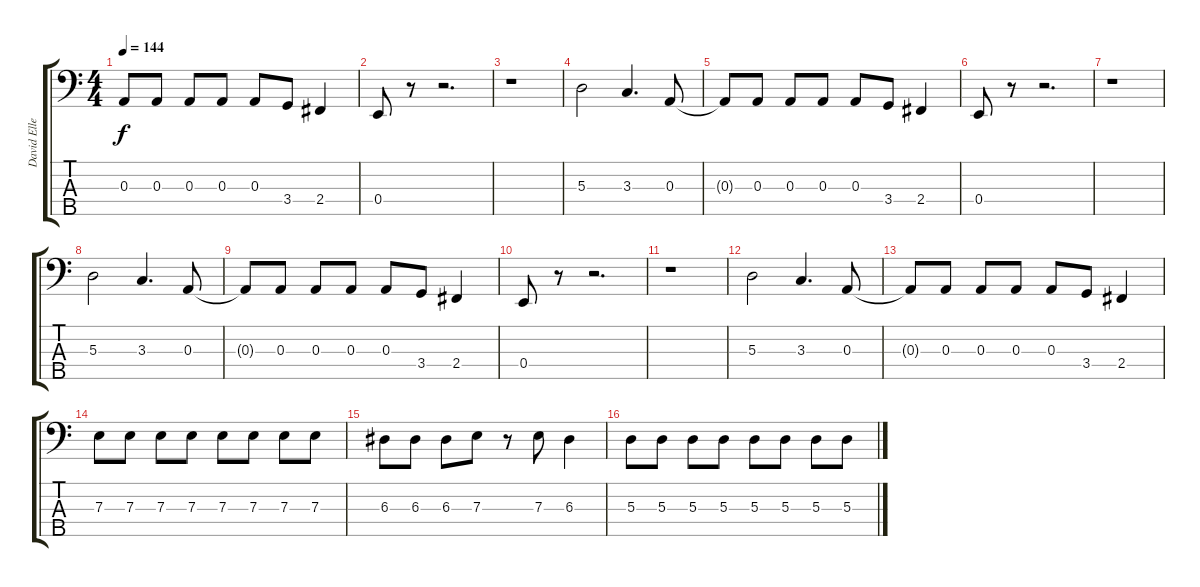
\track ("David Ellefson" "David Elle") {instrument acousticguitarnylon}
\staff {score tabs}
\tuning (G2 D2 A1 E1 B0) {hide}
\ts (4 4)
\tempo 144
\clef f4
\ks c
0.3{t}.8{dy f} 0.3.8 0.3.8 0.3.8 0.3.8 3.4.8 2.4.4 |
0.4.8 r.8 r.2{d} |
r.1 |
5.3.2 3.3.4{d} 0.3.8 |
0.3{t}.8 0.3.8 0.3.8 0.3.8 0.3.8 3.4.8 2.4.4 |
0.4.8 r.8 r.2{d} |
r.1 |
5.3.2 3.3.4{d} 0.3.8 |
0.3{t}.8 0.3.8 0.3.8 0.3.8 0.3.8 3.4.8 2.4.4 |
0.4.8 r.8 r.2{d} |
r.1 |
5.3.2 3.3.4{d} 0.3.8 |
0.3{t}.8 0.3.8 0.3.8 0.3.8 0.3.8 3.4.8 2.4.4 |
7.3.8 7.3.8 7.3.8 7.3.8 7.3.8 7.3.8 7.3.8 7.3.8 |
6.3.8 6.3.8 6.3.8 7.3.8 r.8 7.3.8 6.3.4 |
5.3.8 5.3.8 5.3.8 5.3.8 5.3.8 5.3.8 5.3.8 5.3.8
